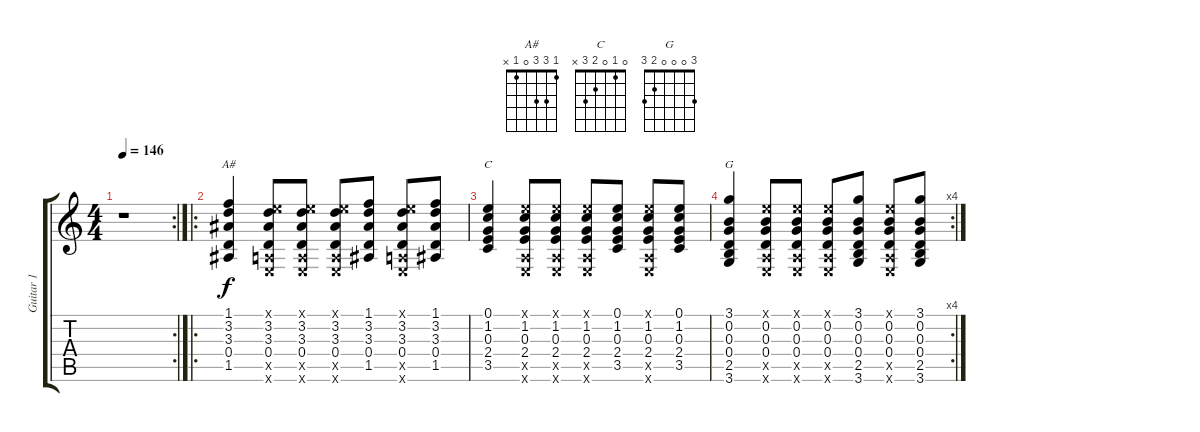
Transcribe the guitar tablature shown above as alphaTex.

\track ("Guitar 1" "Guitar 1") {instrument acousticguitarsteel}
\staff {score tabs}
\tuning (E4 B3 G3 D3 A2 E2) {hide}
\chord ("A#" 1 3 3 0 1 x)
\chord ("C" 0 1 0 2 3 x)
\chord ("G" 3 0 0 0 2 3)
\rc 2
\ts (4 4)
\tempo 146
\clef g2
\ks c
r.1{dy f} |
\ro
(1.1 3.2 3.3 0.4 1.5).4{ch "A#"} (0.1{x} 3.2 3.3 0.4 0.5{x} 0.6{x}).8 (0.1{x} 3.2 3.3 0.4 0.5{x} 0.6{x}).8 (0.1{x} 3.2 3.3 0.4 0.5{x} 0.6{x}).8 (1.1 3.2 3.3 0.4 1.5).8 (0.1{x} 3.2 3.3 0.4 0.5{x} 0.6{x}).8 (1.1 3.2 3.3 0.4 1.5).8 |
(0.1 1.2 0.3 2.4 3.5).4{ch "C"} (0.1{x} 1.2 0.3 2.4 0.5{x} 0.6{x}).8 (0.1{x} 1.2 0.3 2.4 0.5{x} 0.6{x}).8 (0.1{x} 1.2 0.3 2.4 0.5{x} 0.6{x}).8 (0.1 1.2 0.3 2.4 3.5).8 (0.1{x} 1.2 0.3 2.4 0.5{x} 0.6{x}).8 (0.1 1.2 0.3 2.4 3.5).8 |
\rc 4
(3.1 0.2 0.3 0.4 2.5 3.6).4{ch "G"} (0.1{x} 0.2 0.3 0.4 0.5{x} 0.6{x}).8 (0.1{x} 0.2 0.3 0.4 0.5{x} 0.6{x}).8 (0.1{x} 0.2 0.3 0.4 0.5{x} 0.6{x}).8 (3.1 0.2 0.3 0.4 2.5 3.6).8 (0.1{x} 0.2 0.3 0.4 0.5{x} 0.6{x}).8 (3.1 0.2 0.3 0.4 2.5 3.6).8
